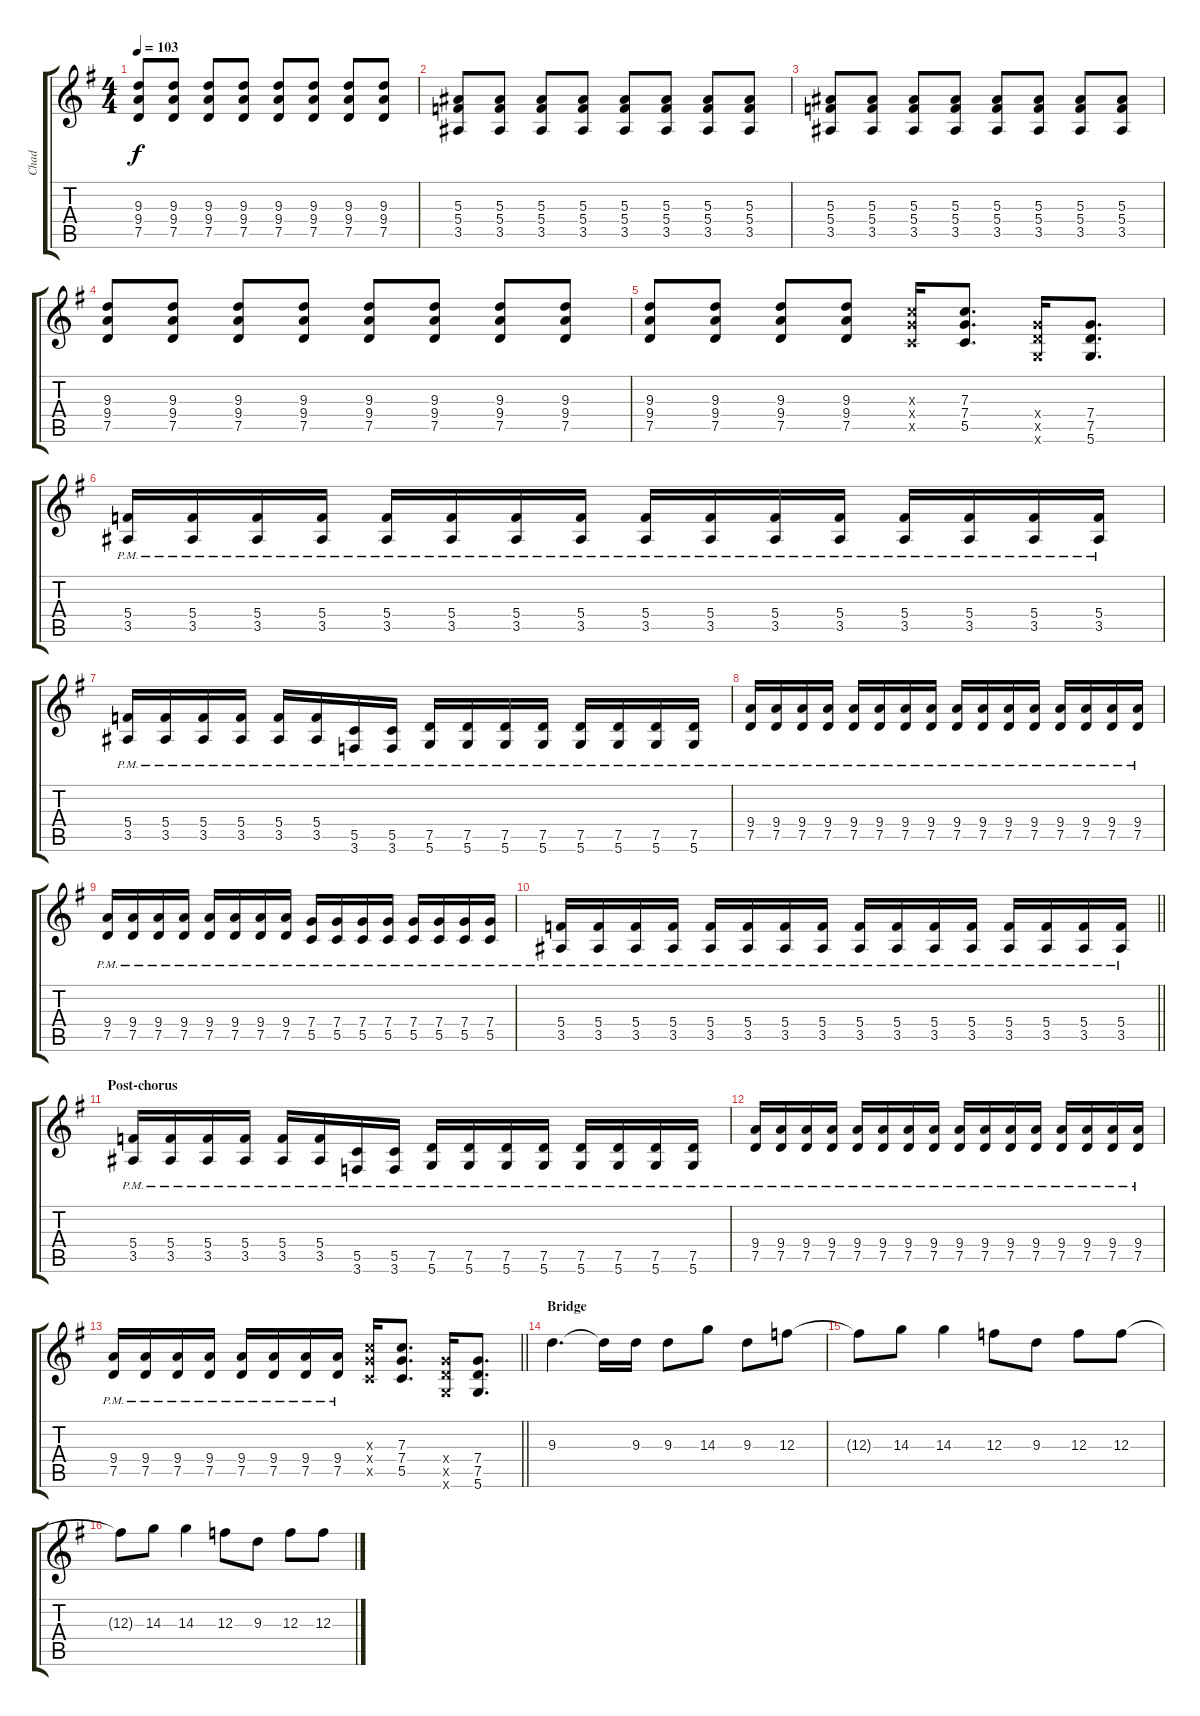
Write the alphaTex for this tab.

\track ("Chad" "Chad") {instrument distortionguitar}
\staff {score tabs}
\tuning (D4 A3 F3 C3 G2 D2) {hide}
\ts (4 4)
\tempo 103
\clef g2
\ks g
(9.3 9.4 7.5).8{dy f} (9.3 9.4 7.5).8 (9.3 9.4 7.5).8 (9.3 9.4 7.5).8 (9.3 9.4 7.5).8 (9.3 9.4 7.5).8 (9.3 9.4 7.5).8 (9.3 9.4 7.5).8 |
(5.3 5.4 3.5).8 (5.3 5.4 3.5).8 (5.3 5.4 3.5).8 (5.3 5.4 3.5).8 (5.3 5.4 3.5).8 (5.3 5.4 3.5).8 (5.3 5.4 3.5).8 (5.3 5.4 3.5).8 |
(5.3 5.4 3.5).8 (5.3 5.4 3.5).8 (5.3 5.4 3.5).8 (5.3 5.4 3.5).8 (5.3 5.4 3.5).8 (5.3 5.4 3.5).8 (5.3 5.4 3.5).8 (5.3 5.4 3.5).8 |
(9.3 9.4 7.5).8 (9.3 9.4 7.5).8 (9.3 9.4 7.5).8 (9.3 9.4 7.5).8 (9.3 9.4 7.5).8 (9.3 9.4 7.5).8 (9.3 9.4 7.5).8 (9.3 9.4 7.5).8 |
(9.3 9.4 7.5).8 (9.3 9.4 7.5).8 (9.3 9.4 7.5).8 (9.3 9.4 7.5).8 (7.3{x} 7.4{x} 5.5{x}).16 (7.3 7.4 5.5).8{d} (7.4{x} 7.5{x} 5.6{x}).16 (7.4 7.5 5.6).8{d} |
(5.4{pm} 3.5{pm}).16 (5.4{pm} 3.5{pm}).16 (5.4{pm} 3.5{pm}).16 (5.4{pm} 3.5{pm}).16 (5.4{pm} 3.5{pm}).16 (5.4{pm} 3.5{pm}).16 (5.4{pm} 3.5{pm}).16 (5.4{pm} 3.5{pm}).16 (5.4{pm} 3.5{pm}).16 (5.4{pm} 3.5{pm}).16 (5.4{pm} 3.5{pm}).16 (5.4{pm} 3.5{pm}).16 (5.4{pm} 3.5{pm}).16 (5.4{pm} 3.5{pm}).16 (5.4{pm} 3.5{pm}).16 (5.4{pm} 3.5{pm}).16 |
(5.4{pm} 3.5{pm}).16 (5.4{pm} 3.5{pm}).16 (5.4{pm} 3.5{pm}).16 (5.4{pm} 3.5{pm}).16 (5.4{pm} 3.5{pm}).16 (5.4{pm} 3.5{pm}).16 (5.5{pm} 3.6{pm}).16 (5.5{pm} 3.6{pm}).16 (7.5{pm} 5.6{pm}).16 (7.5{pm} 5.6{pm}).16 (7.5{pm} 5.6{pm}).16 (7.5{pm} 5.6{pm}).16 (7.5{pm} 5.6{pm}).16 (7.5{pm} 5.6{pm}).16 (7.5{pm} 5.6{pm}).16 (7.5{pm} 5.6{pm}).16 |
(9.4{pm} 7.5{pm}).16 (9.4{pm} 7.5{pm}).16 (9.4{pm} 7.5{pm}).16 (9.4{pm} 7.5{pm}).16 (9.4{pm} 7.5{pm}).16 (9.4{pm} 7.5{pm}).16 (9.4{pm} 7.5{pm}).16 (9.4{pm} 7.5{pm}).16 (9.4{pm} 7.5{pm}).16 (9.4{pm} 7.5{pm}).16 (9.4{pm} 7.5{pm}).16 (9.4{pm} 7.5{pm}).16 (9.4{pm} 7.5{pm}).16 (9.4{pm} 7.5{pm}).16 (9.4{pm} 7.5{pm}).16 (9.4{pm} 7.5{pm}).16 |
(9.4{pm} 7.5{pm}).16 (9.4{pm} 7.5{pm}).16 (9.4{pm} 7.5{pm}).16 (9.4{pm} 7.5{pm}).16 (9.4{pm} 7.5{pm}).16 (9.4{pm} 7.5{pm}).16 (9.4{pm} 7.5{pm}).16 (9.4{pm} 7.5{pm}).16 (7.4{pm} 5.5{pm}).16 (7.4{pm} 5.5{pm}).16 (7.4{pm} 5.5{pm}).16 (7.4{pm} 5.5{pm}).16 (7.4{pm} 5.5{pm}).16 (7.4{pm} 5.5{pm}).16 (7.4{pm} 5.5{pm}).16 (7.4{pm} 5.5{pm}).16 |
\barLineRight lightlight
(5.4{pm} 3.5{pm}).16 (5.4{pm} 3.5{pm}).16 (5.4{pm} 3.5{pm}).16 (5.4{pm} 3.5{pm}).16 (5.4{pm} 3.5{pm}).16 (5.4{pm} 3.5{pm}).16 (5.4{pm} 3.5{pm}).16 (5.4{pm} 3.5{pm}).16 (5.4{pm} 3.5{pm}).16 (5.4{pm} 3.5{pm}).16 (5.4{pm} 3.5{pm}).16 (5.4{pm} 3.5{pm}).16 (5.4{pm} 3.5{pm}).16 (5.4{pm} 3.5{pm}).16 (5.4{pm} 3.5{pm}).16 (5.4{pm} 3.5{pm}).16 |
\section ("" "Post-chorus")
(5.4{pm} 3.5{pm}).16 (5.4{pm} 3.5{pm}).16 (5.4{pm} 3.5{pm}).16 (5.4{pm} 3.5{pm}).16 (5.4{pm} 3.5{pm}).16 (5.4{pm} 3.5{pm}).16 (5.5{pm} 3.6{pm}).16 (5.5{pm} 3.6{pm}).16 (7.5{pm} 5.6{pm}).16 (7.5{pm} 5.6{pm}).16 (7.5{pm} 5.6{pm}).16 (7.5{pm} 5.6{pm}).16 (7.5{pm} 5.6{pm}).16 (7.5{pm} 5.6{pm}).16 (7.5{pm} 5.6{pm}).16 (7.5{pm} 5.6{pm}).16 |
(9.4{pm} 7.5{pm}).16 (9.4{pm} 7.5{pm}).16 (9.4{pm} 7.5{pm}).16 (9.4{pm} 7.5{pm}).16 (9.4{pm} 7.5{pm}).16 (9.4{pm} 7.5{pm}).16 (9.4{pm} 7.5{pm}).16 (9.4{pm} 7.5{pm}).16 (9.4{pm} 7.5{pm}).16 (9.4{pm} 7.5{pm}).16 (9.4{pm} 7.5{pm}).16 (9.4{pm} 7.5{pm}).16 (9.4{pm} 7.5{pm}).16 (9.4{pm} 7.5{pm}).16 (9.4{pm} 7.5{pm}).16 (9.4{pm} 7.5{pm}).16 |
\barLineRight lightlight
(9.4{pm} 7.5{pm}).16 (9.4{pm} 7.5{pm}).16 (9.4{pm} 7.5{pm}).16 (9.4{pm} 7.5{pm}).16 (9.4{pm} 7.5{pm}).16 (9.4{pm} 7.5{pm}).16 (9.4{pm} 7.5{pm}).16 (9.4{pm} 7.5{pm}).16 (7.3{x} 7.4{x} 5.5{x}).16 (7.3 7.4 5.5).8{d} (7.4{x} 7.5{x} 5.6{x}).16 (7.4 7.5 5.6).8{d} |
\section ("" "Bridge")
9.3.4{d} 9.3{t}.16 9.3.16 9.3.8 14.3.8 9.3.8 12.3.8 |
12.3{t}.8 14.3.8 14.3.4 12.3.8 9.3.8 12.3.8 12.3.8 |
12.3{t}.8 14.3.8 14.3.4 12.3.8 9.3.8 12.3.8 12.3.8
